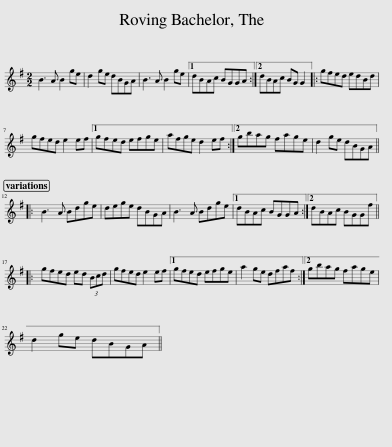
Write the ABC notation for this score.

X:1
L:1/8
M:2/2
I:linebreak $
K:G
V:1 treble
V:1
 B3 A B2 ge | d2 ge dBGA | B3 A B2 ge |1 dBAc BGGA :|2 dBAc BG G2 |: %5
 gfed edBd |$ gfed e2 ef |1 gfed efge | afge d2 ef :|2 gbag fage | %10
 d2 ge dBGA |:$ B3 A Bdge | dege dBGA | B3 A Bdge |1 dBAc BGGA :|2 %15
 dBAc BGGf |:$ gfed ed (3Bcd | gfed e2 ef |1 gfed efge | a2 ge dfaf :|2 %20
 gbag fage |$ d2 ge dBGA || %22
